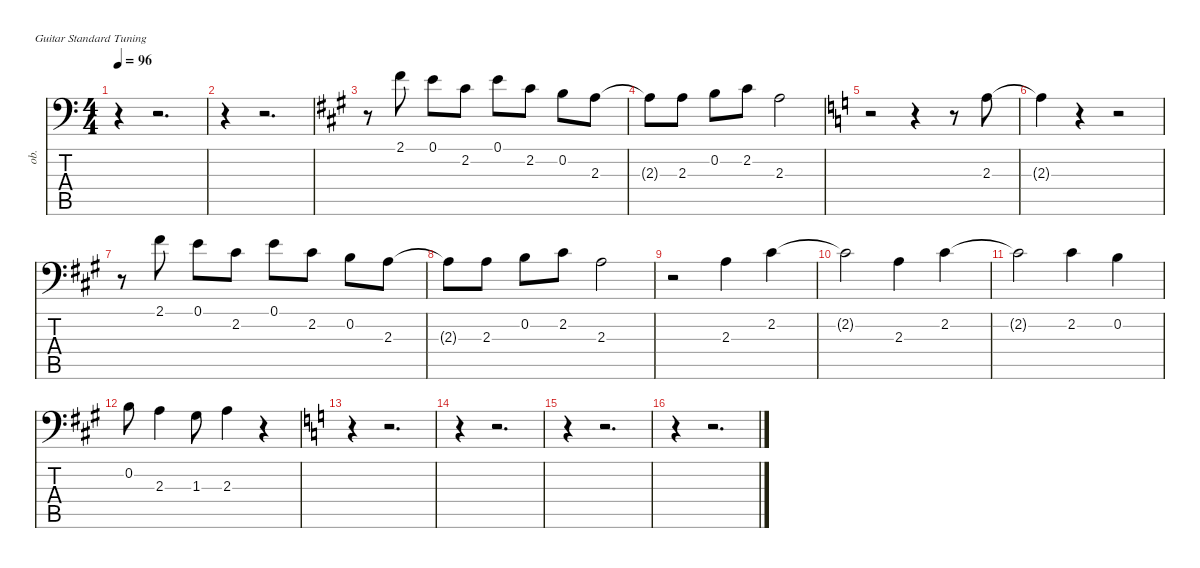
\defaultSystemsLayout 4
\hideDynamics
\bracketExtendMode nobrackets
\track ("Track 1" "ob.") {instrument oboe}
\staff {score tabs}
\tuning (E4 B3 G3 D3 A2 E2)
\ts (4 4)
\tempo 96
\clef f4
\ks c
r.4{dy f beam Down} r.2{d beam Down} |
r.4{beam Down} r.2{d beam Down} |
\ks a
r.8{beam Down} 2.1{acc #}.8{beam Down} 0.1{acc forcenatural}.8{beam Down} 2.2{acc #}.8{beam Down} 0.1{acc forcenatural}.8{beam Down} 2.2{acc #}.8{beam Down} 0.2{acc forcenatural}.8{beam Down} 2.3{acc forcenatural}.8{beam Down} |
2.3{t acc forcenatural}.8{beam Down} 2.3{acc forcenatural}.8{beam Down} 0.2{acc forcenatural}.8{beam Down} 2.2{acc #}.8{beam Down} 2.3{acc forcenatural}.2{beam Down} |
\ks c
r.2{beam Down} r.4{beam Down} r.8{beam Down} 2.3.8{beam Down} |
2.3{t}.4{beam Down} r.4{beam Down} r.2{beam Down} |
\ks a
r.8{beam Down} 2.1{acc #}.8{beam Down} 0.1{acc forcenatural}.8{beam Down} 2.2{acc #}.8{beam Down} 0.1{acc forcenatural}.8{beam Down} 2.2{acc #}.8{beam Down} 0.2{acc forcenatural}.8{beam Down} 2.3{acc forcenatural}.8{beam Down} |
2.3{t acc forcenatural}.8{beam Down} 2.3{acc forcenatural}.8{beam Down} 0.2{acc forcenatural}.8{beam Down} 2.2{acc #}.8{beam Down} 2.3{acc forcenatural}.2{beam Down} |
r.2{beam Down} 2.3{acc forcenatural}.4{beam Down} 2.2{acc #}.4{beam Down} |
2.2{t acc #}.2{beam Down} 2.3{acc forcenatural}.4{beam Down} 2.2{acc #}.4{beam Down} |
2.2{t acc #}.2{beam Down} 2.2{acc #}.4{beam Down} 0.2{acc forcenatural}.4{beam Down} |
0.2{acc forcenatural}.8{beam Down} 2.3{acc forcenatural}.4{beam Down} 1.3{acc #}.8{beam Down} 2.3{acc forcenatural}.4{beam Down} r.4{beam Down} |
\ks c
r.4{beam Down} r.2{d beam Down} |
r.4{beam Down} r.2{d beam Down} |
r.4{beam Down} r.2{d beam Down} |
r.4{beam Down} r.2{d beam Down}
